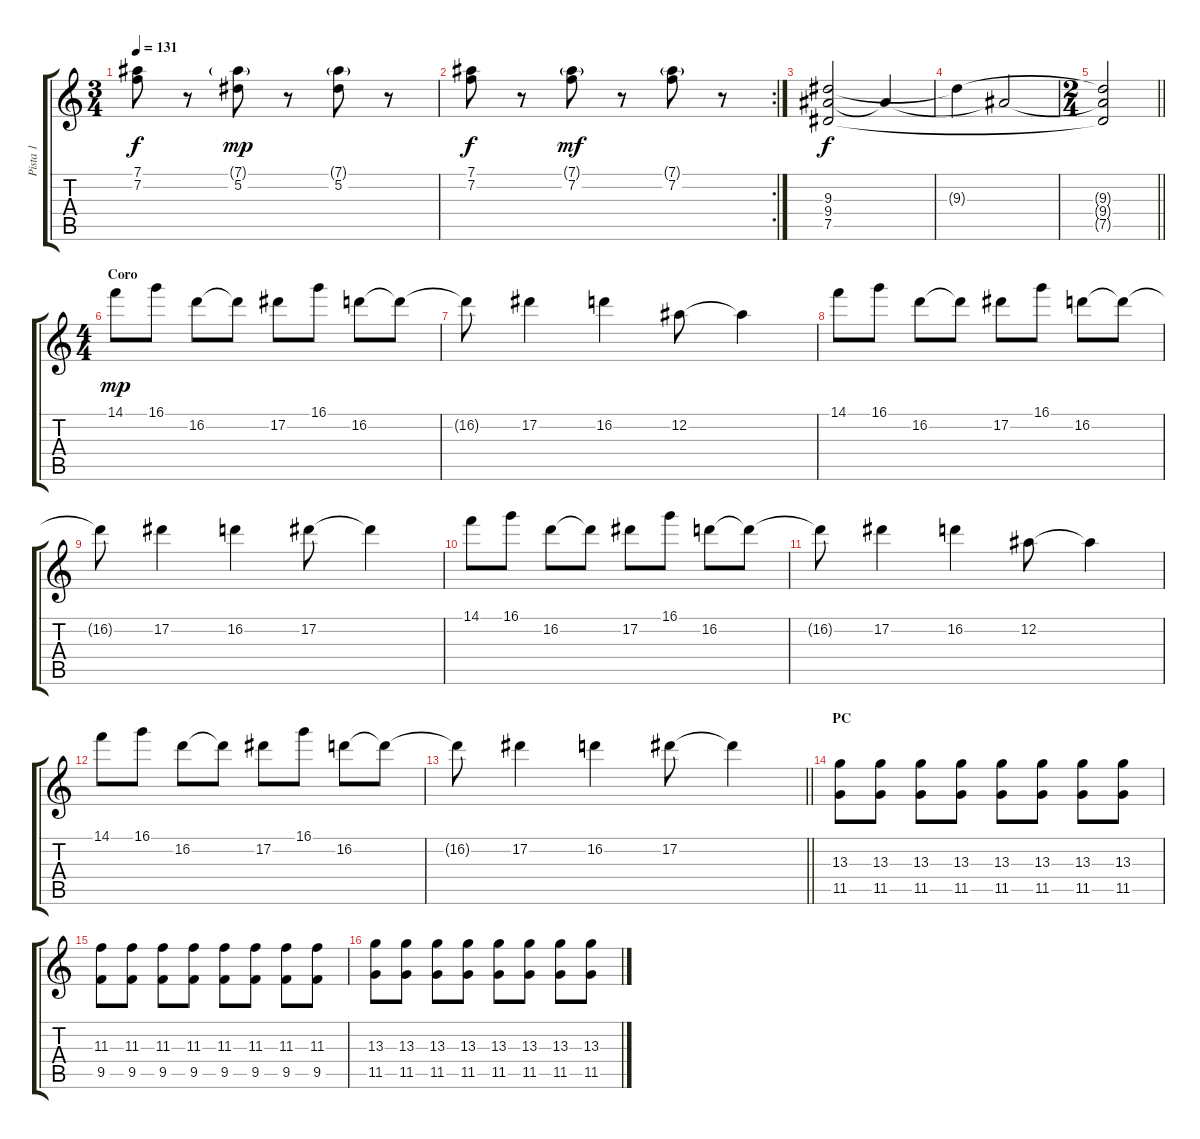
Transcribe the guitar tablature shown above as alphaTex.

\track ("Pista 1" "Pista 1") {instrument distortionguitar}
\staff {score tabs}
\tuning (Eb4 Bb3 Gb3 Db3 Ab2 Eb2) {hide}
\ts (3 4)
\tempo 131
\clef g2
\ks c
(7.1 7.2).8{dy f balance 1 instrument electricguitarclean} r.8 (7.1{g} 5.2).8{dy mp balance 15} r.8 (7.1{g} 5.2).8 r.8 |
\rc 2
(7.1 7.2).8{dy f balance 1} r.8 (7.1{g} 7.2).8{dy mf balance 15} r.8 (7.1{g} 7.2).8 r.8 |
(9.3 9.4 7.5).2{dy f instrument distortionguitar} 9.4{t}.4 |
9.3{t}.4 9.4{t}.2 |
\ts (2 4)
\barLineRight lightlight
(9.3{t} 9.4{t} 7.5{t}).2 |
\ts (4 4)
\section ("" "Coro")
14.1.8{dy mp} 16.1.8 16.2.8 16.2{t}.8 17.2.8 16.1.8 16.2.8 16.2{t}.8 |
16.2{t}.8 17.2.4 16.2.4 12.2.8 12.2{t}.4 |
14.1.8 16.1.8 16.2.8 16.2{t}.8 17.2.8 16.1.8 16.2.8 16.2{t}.8 |
16.2{t}.8 17.2.4 16.2.4 17.2.8 17.2{t}.4 |
14.1.8 16.1.8 16.2.8 16.2{t}.8 17.2.8 16.1.8 16.2.8 16.2{t}.8 |
16.2{t}.8 17.2.4 16.2.4 12.2.8 12.2{t}.4 |
14.1.8 16.1.8 16.2.8 16.2{t}.8 17.2.8 16.1.8 16.2.8 16.2{t}.8 |
\barLineRight lightlight
16.2{t}.8 17.2.4 16.2.4 17.2.8 17.2{t}.4 |
\section ("" "PC")
(13.3 11.5).8 (13.3 11.5).8 (13.3 11.5).8 (13.3 11.5).8 (13.3 11.5).8 (13.3 11.5).8 (13.3 11.5).8 (13.3 11.5).8 |
(11.3 9.5).8 (11.3 9.5).8 (11.3 9.5).8 (11.3 9.5).8 (11.3 9.5).8 (11.3 9.5).8 (11.3 9.5).8 (11.3 9.5).8 |
(13.3 11.5).8 (13.3 11.5).8 (13.3 11.5).8 (13.3 11.5).8 (13.3 11.5).8 (13.3 11.5).8 (13.3 11.5).8 (13.3 11.5).8
